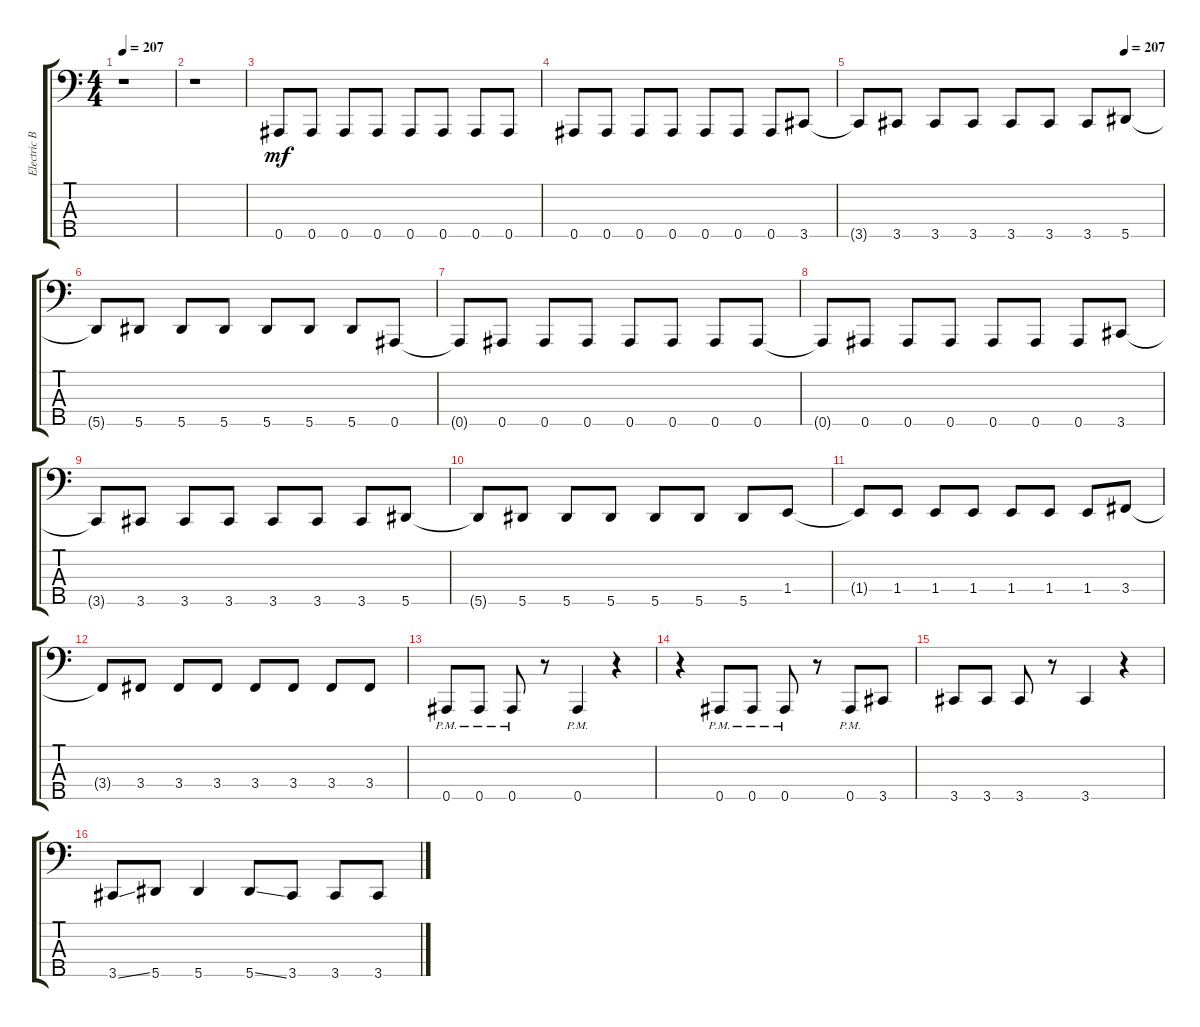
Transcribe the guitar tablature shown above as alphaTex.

\track ("Electric Bass" "Electric B") {instrument electricbassfinger}
\staff {score tabs}
\tuning (F2 Db2 Ab1 Eb1 Bb0) {hide}
\ts (4 4)
\tempo 207
\clef f4
\ks c
r.1{dy mf instrument electricbassfinger} |
r.1 |
0.5.8 0.5.8 0.5.8 0.5.8 0.5.8 0.5.8 0.5.8 0.5.8 |
0.5.8 0.5.8 0.5.8 0.5.8 0.5.8 0.5.8 0.5.8 3.5.8 |
\tempo (207 0.875)
3.5{t}.8 3.5.8 3.5.8 3.5.8 3.5.8 3.5.8 3.5.8 5.5.8 |
5.5{t}.8 5.5.8 5.5.8 5.5.8 5.5.8 5.5.8 5.5.8 0.5.8 |
0.5{t}.8 0.5.8 0.5.8 0.5.8 0.5.8 0.5.8 0.5.8 0.5.8 |
0.5{t}.8 0.5.8 0.5.8 0.5.8 0.5.8 0.5.8 0.5.8 3.5.8 |
3.5{t}.8 3.5.8 3.5.8 3.5.8 3.5.8 3.5.8 3.5.8 5.5.8 |
5.5{t}.8 5.5.8 5.5.8 5.5.8 5.5.8 5.5.8 5.5.8 1.4.8 |
1.4{t}.8 1.4.8 1.4.8 1.4.8 1.4.8 1.4.8 1.4.8 3.4.8 |
3.4{t}.8 3.4.8 3.4.8 3.4.8 3.4.8 3.4.8 3.4.8 3.4.8 |
0.5{pm}.8 0.5{pm}.8 0.5{pm}.8 r.8 0.5{pm}.4 r.4 |
r.4 0.5{pm}.8 0.5{pm}.8 0.5{pm}.8 r.8 0.5{pm}.8 3.5.8 |
3.5.8 3.5.8 3.5.8 r.8 3.5.4 r.4 |
3.5{ss}.8 5.5.8 5.5.4 5.5{ss}.8 3.5.8 3.5.8 3.5.8
